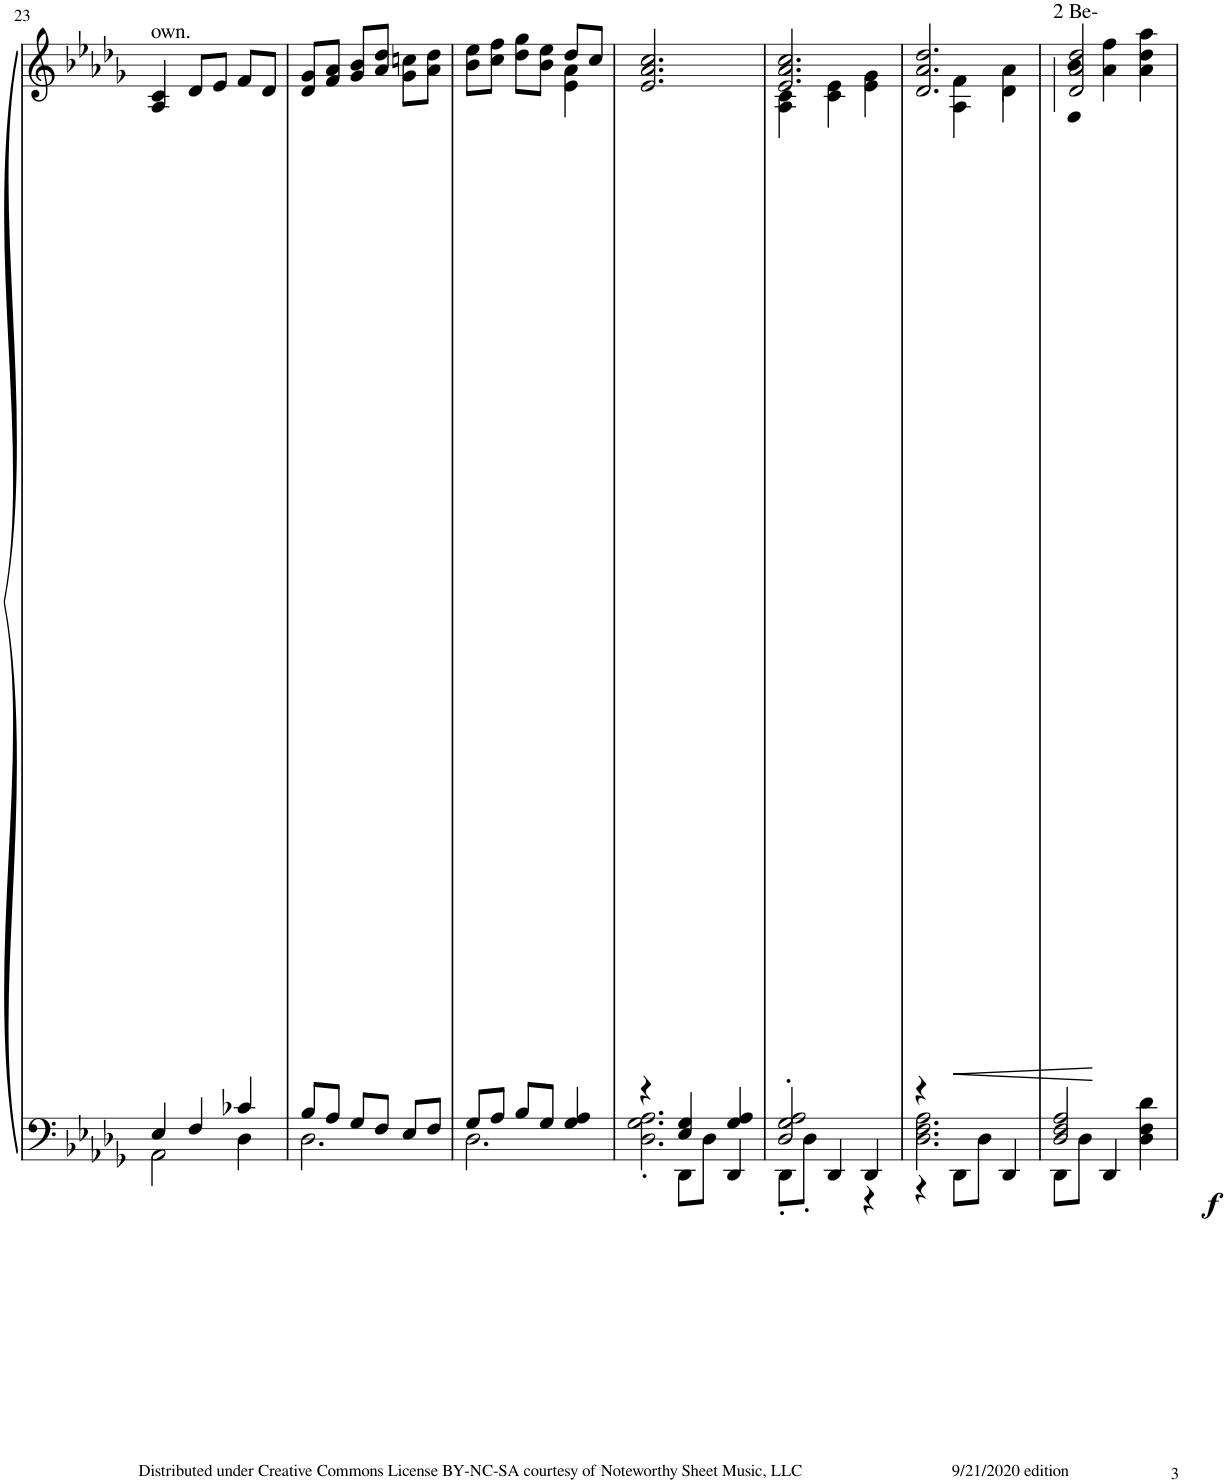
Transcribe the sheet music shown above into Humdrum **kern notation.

**kern	**kern	**dynam
*part1	*part1	*part1
*staff2	*staff1	*staff1/2
*I"Piano	*	*
*I'Pno	*	*
!!LO:PB:g=z
*clefF4	*clefG2	*
*k[b-e-a-d-g-]	*k[b-e-a-d-g-]	*
*M3/4	*M3/4	*
=23	=23	=23
*^	*	*
!	!	!LO:TX:a:t=own.	!
4E-/	2AA-\	4A-/ 4c/	.
4F/	.	8d-/L	.
.	.	8e-/J	.
4c-X/	4D-\	8f/L	.
.	.	8d-/J	.
=24	=24	=24	=24
8B-/L	2.D-\	8d-/ 8g-/L	.
8A-/J	.	8f/ 8a-/J	.
8G-/L	.	8g-/ 8b-/L	.
8F/J	.	8a-/ 8dd-/J	.
8E-/L	.	8g-\ 8ccn\L	.
8F/J	.	8a-\ 8dd-\J	.
=25	=25	=25	=25
*	*	*^	*
8G-/L	2.D-\	8b-\ 8ee-\L	2ryy	.
8A-/J	.	8cc\ 8ff\J	.	.
8B-/L	.	8dd-\ 8gg-\L	.	.
8G-/J	.	8b-\ 8ee-\J	.	.
4G-/ 4A-/	.	8dd-/L	4e-\ 4a-\	.
.	.	8cc/J	.	.
*	*	*v	*v	*
=26	=26	=26	=26
*	*^	*	*
4r	2.D-\' 2.G-\' 2.A-\'	4ryy	2.e-/ 2.a-/ 2.cc/	.
4E-/ 4G-/	.	8DD-\L	.	.
.	.	8D-\J	.	.
4G-/ 4A-/	.	4DD-/	.	.
*	*v	*v	*	*
=27	=27	=27	=27
*	*	*^	*
8DD-'\L	2D-/' 2G-/' 2A-/'	2.e-/ 2.a-/ 2.cc/	4A-\ 4c\	.
8D-'\J	.	.	.	.
4DD-/	.	.	4c\ 4e-\	.
4DD-/	4r	.	4e-\ 4g-\	.
=28	=28	=28	=28	=28
*	*^	*	*^	*
4r	2.D-\ 2.F\ 2.A-\	4r	2.d-/ 2.a-/ 2.dd-/	4ryy	4ryy	.
!	!	!	!	!	!	!LO:HP:b
2ryy	.	8DD-\L	.	4f\	4A-\	<
.	.	8D-\J	.	.	.	.
.	.	4DD-/	.	4a-\	4d-\	.
=29	=29	=29	=29	=29	=29	=29
!	!	!	!LO:TX:a:t=2 Be-	!	!	!
*	*v	*v	*	*	*	*
*	*	*	*v	*v	*
8DD-\L	2D-/ 2F/ 2A-/	2d-/ 2a-/ 2dd-/	4f\ 4dd-\	.
8D-\J	.	.	.	.
4DD-/	.	.	4a-\ 4ff\	[
!	!	!	!	!LO:DY:b=2
4D-\ 4F\ 4d-\	4ryy	4a-\ 4dd-\ 4aa-\	4ryy	f
*v	*v	*	*	*
*	*v	*v	*
=	=	=
*-	*-	*-
